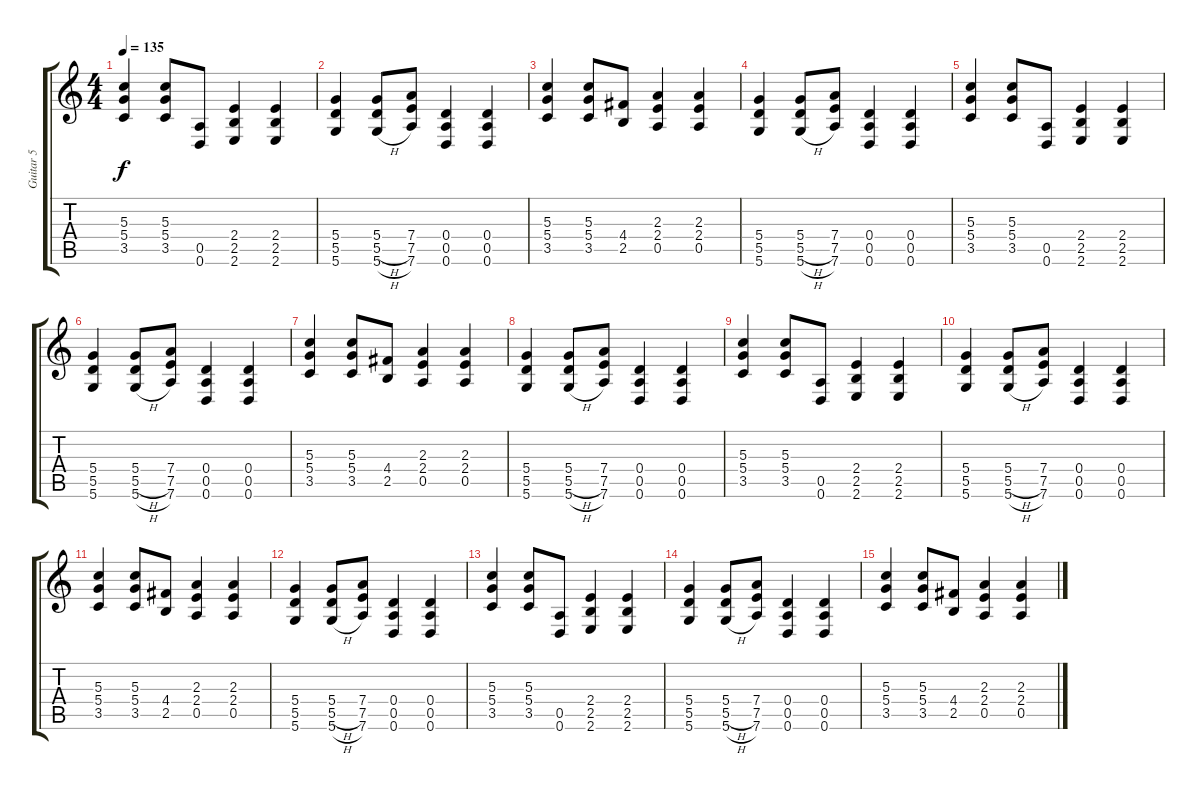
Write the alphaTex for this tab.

\track ("Guitar 5" "Guitar 5") {instrument distortionguitar}
\staff {score tabs}
\tuning (E4 B3 G3 D3 A2 D2) {hide}
\ts (4 4)
\tempo 135
\clef g2
\ks c
(5.3 5.4 3.5).4{dy f} (5.3 5.4 3.5).8 (0.5 0.6).8 (2.4 2.5 2.6).4 (2.4 2.5 2.6).4 |
(5.4 5.5 5.6).4 (5.4 5.5{h} 5.6{h}).8 (7.4 7.5 7.6).8 (0.4 0.5 0.6).4 (0.4 0.5 0.6).4 |
(5.3 5.4 3.5).4 (5.3 5.4 3.5).8 (4.4 2.5).8 (2.3 2.4 0.5).4 (2.3 2.4 0.5).4 |
(5.4 5.5 5.6).4 (5.4 5.5{h} 5.6{h}).8 (7.4 7.5 7.6).8 (0.4 0.5 0.6).4 (0.4 0.5 0.6).4 |
(5.3 5.4 3.5).4 (5.3 5.4 3.5).8 (0.5 0.6).8 (2.4 2.5 2.6).4 (2.4 2.5 2.6).4 |
(5.4 5.5 5.6).4 (5.4 5.5{h} 5.6{h}).8 (7.4 7.5 7.6).8 (0.4 0.5 0.6).4 (0.4 0.5 0.6).4 |
(5.3 5.4 3.5).4 (5.3 5.4 3.5).8 (4.4 2.5).8 (2.3 2.4 0.5).4 (2.3 2.4 0.5).4 |
(5.4 5.5 5.6).4 (5.4 5.5{h} 5.6{h}).8 (7.4 7.5 7.6).8 (0.4 0.5 0.6).4 (0.4 0.5 0.6).4 |
(5.3 5.4 3.5).4 (5.3 5.4 3.5).8 (0.5 0.6).8 (2.4 2.5 2.6).4 (2.4 2.5 2.6).4 |
(5.4 5.5 5.6).4 (5.4 5.5{h} 5.6{h}).8 (7.4 7.5 7.6).8 (0.4 0.5 0.6).4 (0.4 0.5 0.6).4 |
(5.3 5.4 3.5).4 (5.3 5.4 3.5).8 (4.4 2.5).8 (2.3 2.4 0.5).4 (2.3 2.4 0.5).4 |
(5.4 5.5 5.6).4 (5.4 5.5{h} 5.6{h}).8 (7.4 7.5 7.6).8 (0.4 0.5 0.6).4 (0.4 0.5 0.6).4 |
(5.3 5.4 3.5).4 (5.3 5.4 3.5).8 (0.5 0.6).8 (2.4 2.5 2.6).4 (2.4 2.5 2.6).4 |
(5.4 5.5 5.6).4 (5.4 5.5{h} 5.6{h}).8 (7.4 7.5 7.6).8 (0.4 0.5 0.6).4 (0.4 0.5 0.6).4 |
(5.3 5.4 3.5).4 (5.3 5.4 3.5).8 (4.4 2.5).8 (2.3 2.4 0.5).4 (2.3 2.4 0.5).4
